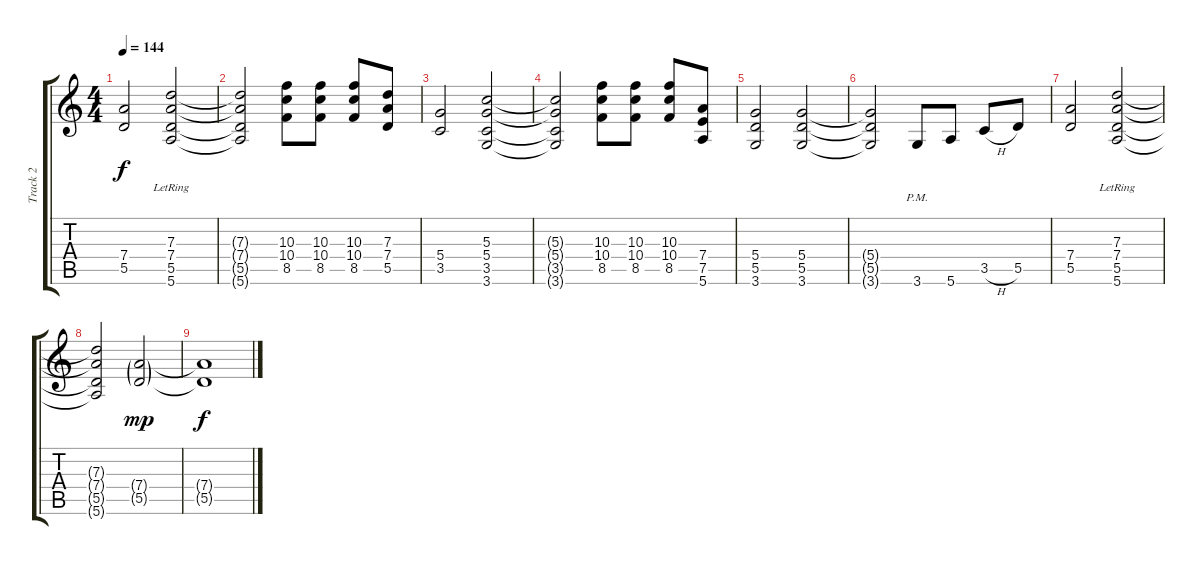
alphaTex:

\track ("Track 2" "Track 2") {instrument overdrivenguitar}
\staff {score tabs}
\tuning (E4 B3 G3 D3 A2 E2) {hide}
\ts (4 4)
\tempo 144
\clef g2
\ks c
(7.4 5.5).2{dy f} (7.3{lr} 7.4 5.5 5.6).2 |
(7.3{t} 7.4{t} 5.5{t} 5.6{t}).2 (10.3 10.4 8.5).8 (10.3 10.4 8.5).8 (10.3 10.4 8.5).8 (7.3 7.4 5.5).8 |
(5.4 3.5).2 (5.3 5.4 3.5 3.6).2 |
(5.3{t} 5.4{t} 3.5{t} 3.6{t}).2 (10.3 10.4 8.5).8 (10.3 10.4 8.5).8 (10.3 10.4 8.5).8 (7.4 7.5 5.6).8 |
(5.4 5.5 3.6).2 (5.4 5.5 3.6).2 |
(5.4{t} 5.5{t} 3.6{t}).2 3.6{pm}.8 5.6.8 3.5{h}.8 5.5.8 |
(7.4 5.5).2 (7.3{lr} 7.4 5.5 5.6).2 |
(7.3{t} 7.4{t} 5.5{t} 5.6{t}).2 (7.4{g} 5.5{g}).2{dy mp} |
(7.4{t} 5.5{t}).1{dy f}
